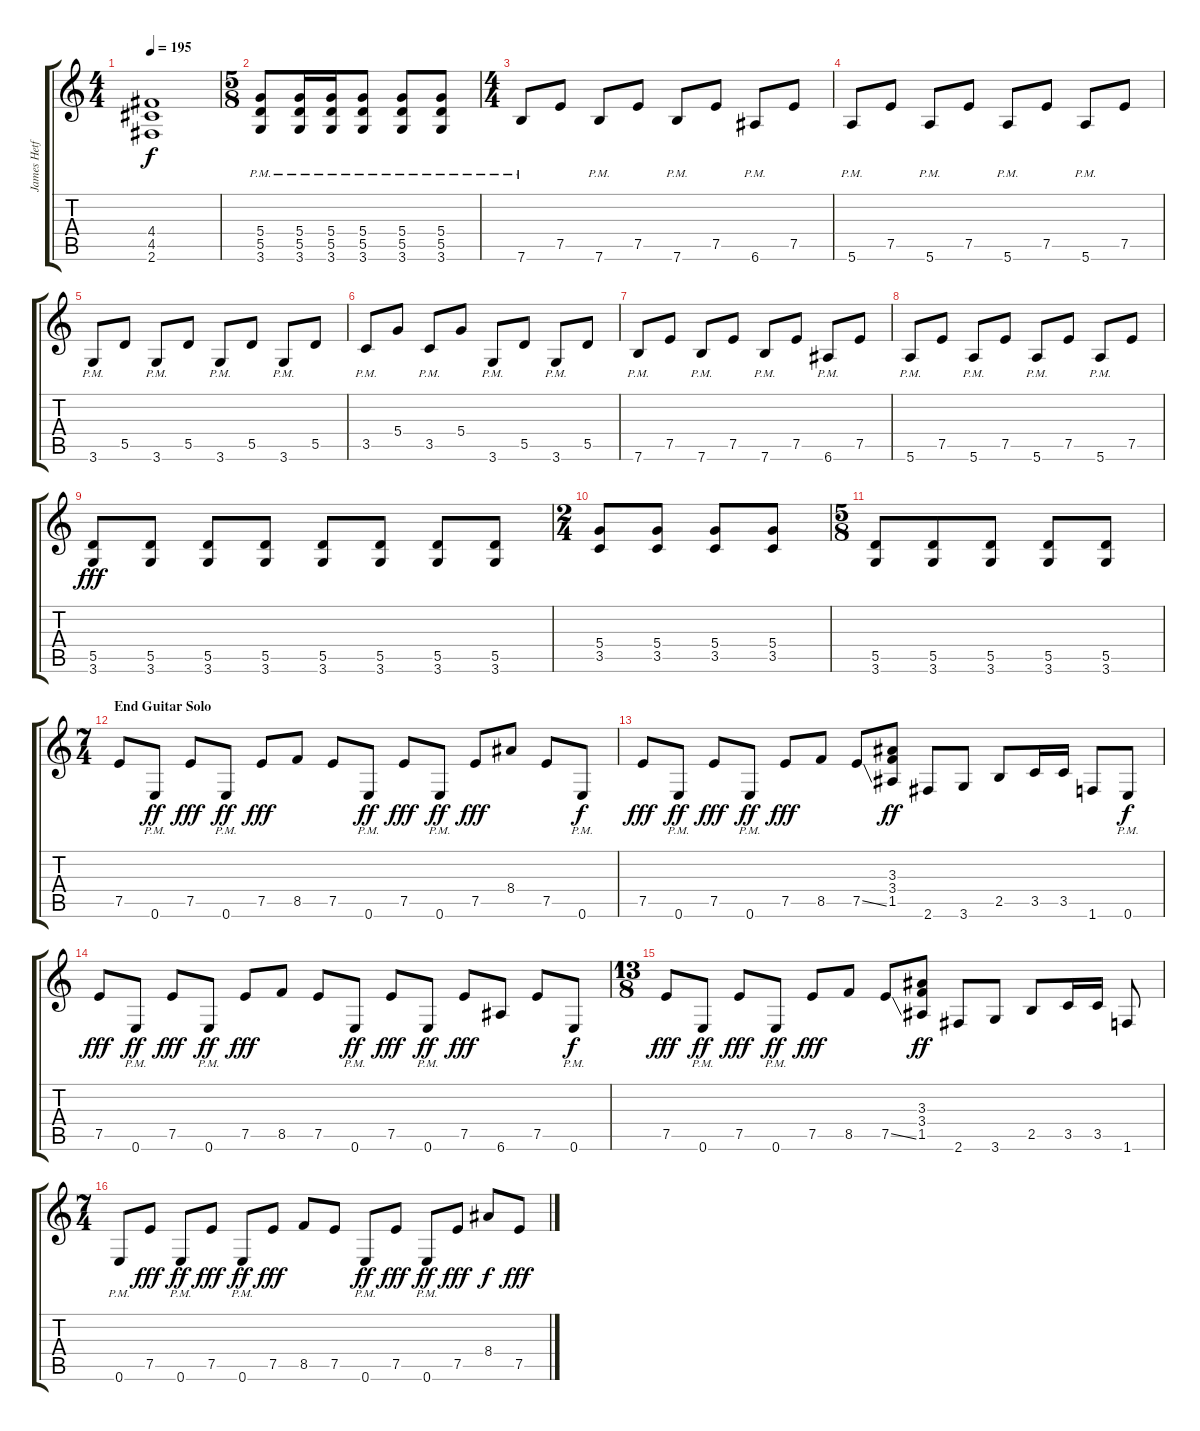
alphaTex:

\track ("James Hetfield (Guitar I)" "James Hetf") {instrument distortionguitar}
\staff {score tabs}
\tuning (E4 B3 G3 D3 A2 E2) {hide}
\ts (4 4)
\tempo 195
\clef g2
\ks c
(4.4 4.5 2.6).1{dy f} |
\ts (5 8)
(5.4 5.5 3.6{pm}).8 (5.4 5.5{pm} 3.6).16 (5.4 5.5{pm} 3.6).16 (5.4 5.5{pm} 3.6).8 (5.4 5.5{pm} 3.6).8 (5.4{pm} 5.5 3.6).8 |
\ts (4 4)
7.6{pm}.8 7.5.8 7.6{pm}.8 7.5.8 7.6{pm}.8 7.5.8 6.6{pm}.8 7.5.8 |
5.6{pm}.8 7.5.8 5.6{pm}.8 7.5.8 5.6{pm}.8 7.5.8 5.6{pm}.8 7.5.8 |
3.6{pm}.8 5.5.8 3.6{pm}.8 5.5.8 3.6{pm}.8 5.5.8 3.6{pm}.8 5.5.8 |
3.5{pm}.8 5.4.8 3.5{pm}.8 5.4.8 3.6{pm}.8 5.5.8 3.6{pm}.8 5.5.8 |
7.6{pm}.8 7.5.8 7.6{pm}.8 7.5.8 7.6{pm}.8 7.5.8 6.6{pm}.8 7.5.8 |
5.6{pm}.8 7.5.8 5.6{pm}.8 7.5.8 5.6{pm}.8 7.5.8 5.6{pm}.8 7.5.8 |
(5.5 3.6).8{dy fff} (5.5 3.6).8 (5.5 3.6).8 (5.5 3.6).8 (5.5 3.6).8 (5.5 3.6).8 (5.5 3.6).8 (5.5 3.6).8 |
\ts (2 4)
(5.4 3.5).8 (5.4 3.5).8 (5.4 3.5).8 (5.4 3.5).8 |
\ts (5 8)
(5.5 3.6).8 (5.5 3.6).8 (5.5 3.6).8 (5.5 3.6).8 (5.5 3.6).8 |
\ts (7 4)
\section ("" "End Guitar Solo")
7.5.8 0.6{pm}.8{dy ff} 7.5.8{dy fff} 0.6{pm}.8{dy ff} 7.5.8{dy fff} 8.5.8 7.5.8 0.6{pm}.8{dy ff} 7.5.8{dy fff} 0.6{pm}.8{dy ff} 7.5.8{dy fff} 8.4.8 7.5.8 0.6{pm}.8{dy f} |
7.5.8{dy fff} 0.6{pm}.8{dy ff} 7.5.8{dy fff} 0.6{pm}.8{dy ff} 7.5.8{dy fff} 8.5.8 7.5{ss}.8 (3.3 3.4 1.5).8{dy ff} 2.6.8 3.6.8 2.5.8 3.5.16 3.5.16 1.6.8 0.6{pm}.8{dy f} |
7.5.8{dy fff} 0.6{pm}.8{dy ff} 7.5.8{dy fff} 0.6{pm}.8{dy ff} 7.5.8{dy fff} 8.5.8 7.5.8 0.6{pm}.8{dy ff} 7.5.8{dy fff} 0.6{pm}.8{dy ff} 7.5.8{dy fff} 6.6.8 7.5.8 0.6{pm}.8{dy f} |
\ts (13 8)
7.5.8{dy fff} 0.6{pm}.8{dy ff} 7.5.8{dy fff} 0.6{pm}.8{dy ff} 7.5.8{dy fff} 8.5.8 7.5{ss}.8 (3.3 3.4 1.5).8{dy ff} 2.6.8 3.6.8 2.5.8 3.5.16 3.5.16 1.6.8 |
\ts (7 4)
0.6{pm}.8 7.5.8{dy fff} 0.6{pm}.8{dy ff} 7.5.8{dy fff} 0.6{pm}.8{dy ff} 7.5.8{dy fff} 8.5.8 7.5.8 0.6{pm}.8{dy ff} 7.5.8{dy fff} 0.6{pm}.8{dy ff} 7.5.8{dy fff} 8.4.8{dy f} 7.5.8{dy fff}
